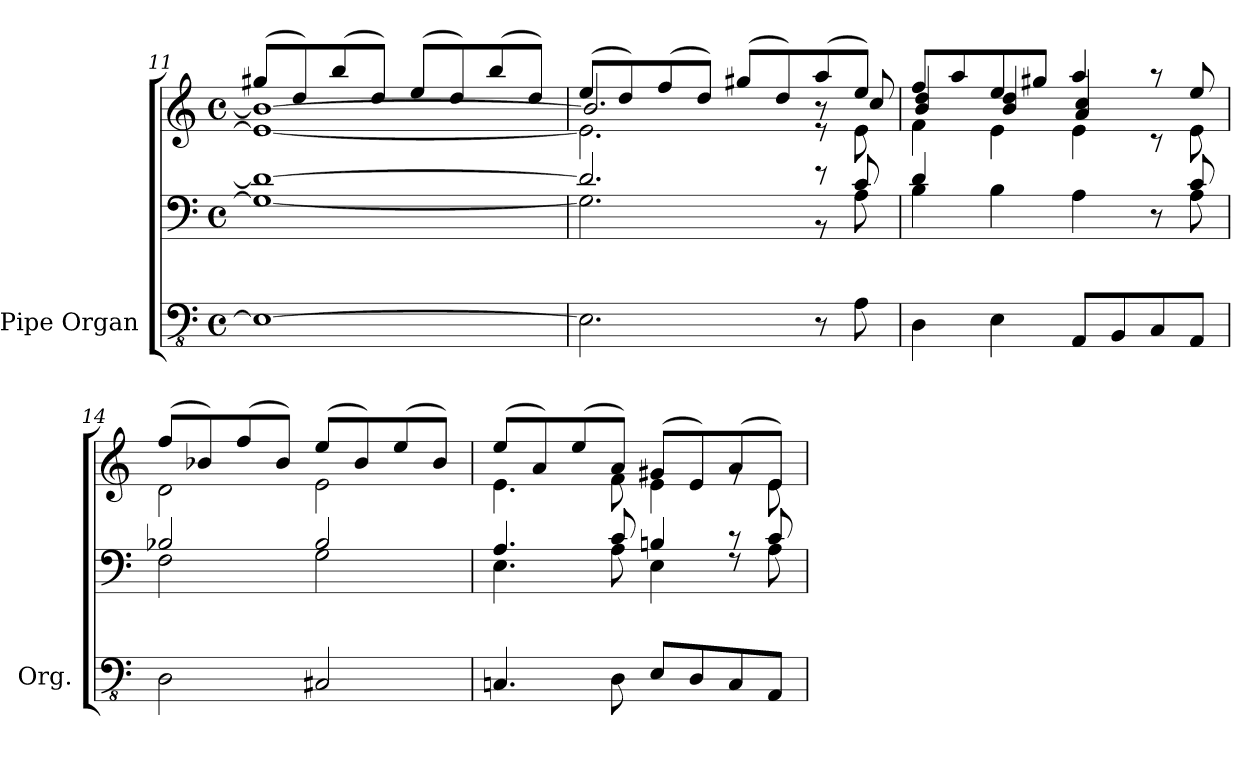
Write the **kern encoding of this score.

**kern	**kern	**kern
*part1	*part1	*part1
*staff3	*staff2	*staff1
*I"Pipe Organ	*	*
*I'Org.	*	*
*clefFv4	*clefF4	*clefG2
*k[]	*k[]	*k[]
*M4/4	*M4/4	*M4/4
*met(c)	*met(c)	*met(c)
=11	=11	=11
*	*^	*^
*	*	*	*	*^
1EE_	1d_	1G#_	(>8gg#X/L	1e_	1b_
.	.	.	8dd/)	.	.
.	.	.	(>8bb/	.	.
.	.	.	8dd/J)	.	.
.	.	.	(>8ee/L	.	.
.	.	.	8dd/)	.	.
.	.	.	(>8bb/	.	.
.	.	.	8dd/J)	.	.
=12	=12	=12	=12	=12	=12
2.EE\]	2.d/]	2.G#\]	(>8ee/L	2.e\]	2.b/]
.	.	.	8dd/)	.	.
.	.	.	(>8ff/	.	.
.	.	.	8dd/J)	.	.
.	.	.	(>8gg#X/L	.	.
.	.	.	8dd/)	.	.
8r	8r	8r	(>8aa/	8r	8re
8AA\	8c/	8A\	8ee/J)	8e\	8cc/
!!LO:LB:g=z	!!	!!
=13	=13	=13	=13	=13	=13
4DD\	4d/	4B\	8ff/L	4f\	4b/ 4dd/
.	.	.	8aa/	.	.
4EE\	4B\	8ryy	8ee/	4e\	4b/ 4dd/
*	*v	*v	*	*	*
.	.	8gg#X/J	.	.
8AAA/L	4A\	4aa/	4e\	4a/ 4cc/
8BBB/	.	.	.	.
8CC/	8r	8r	8r	4ryy
*	*^	*	*	*
8AAA/J	8c/	8A\	8ee/	8e\	.
*	*	*	*	*v	*v
=14	=14	=14	=14	=14
2DD\	2B-X/	2F\	(>8ff/L	2d\
.	.	.	8b-X/)	.
.	.	.	(>8ff/	.
.	.	.	8b-/J)	.
2CC#X/	2B-/	2G\	(>8ee/L	2e\
.	.	.	8b-/)	.
.	.	.	(>8ee/	.
.	.	.	8b-/J)	.
=15	=15	=15	=15	=15
4.CCn/	4.A/	4.E\	(>8ee/L	4.e\
.	.	.	8a/)	.
.	.	.	(>8ee/	.
8DD\	8c/	8A\	8a/J)	8f\
8EE/L	4Bn/	4E\	(>8g#X/L	4e\
8DD/	.	.	8e/)	.
8CC/	8r	8rF	(>8a/	8rg
8AAA/J	8c/	8A\	8e/J)	8e\
*	*v	*v	*	*
*	*	*v	*v
=	=	=
*-	*-	*-
